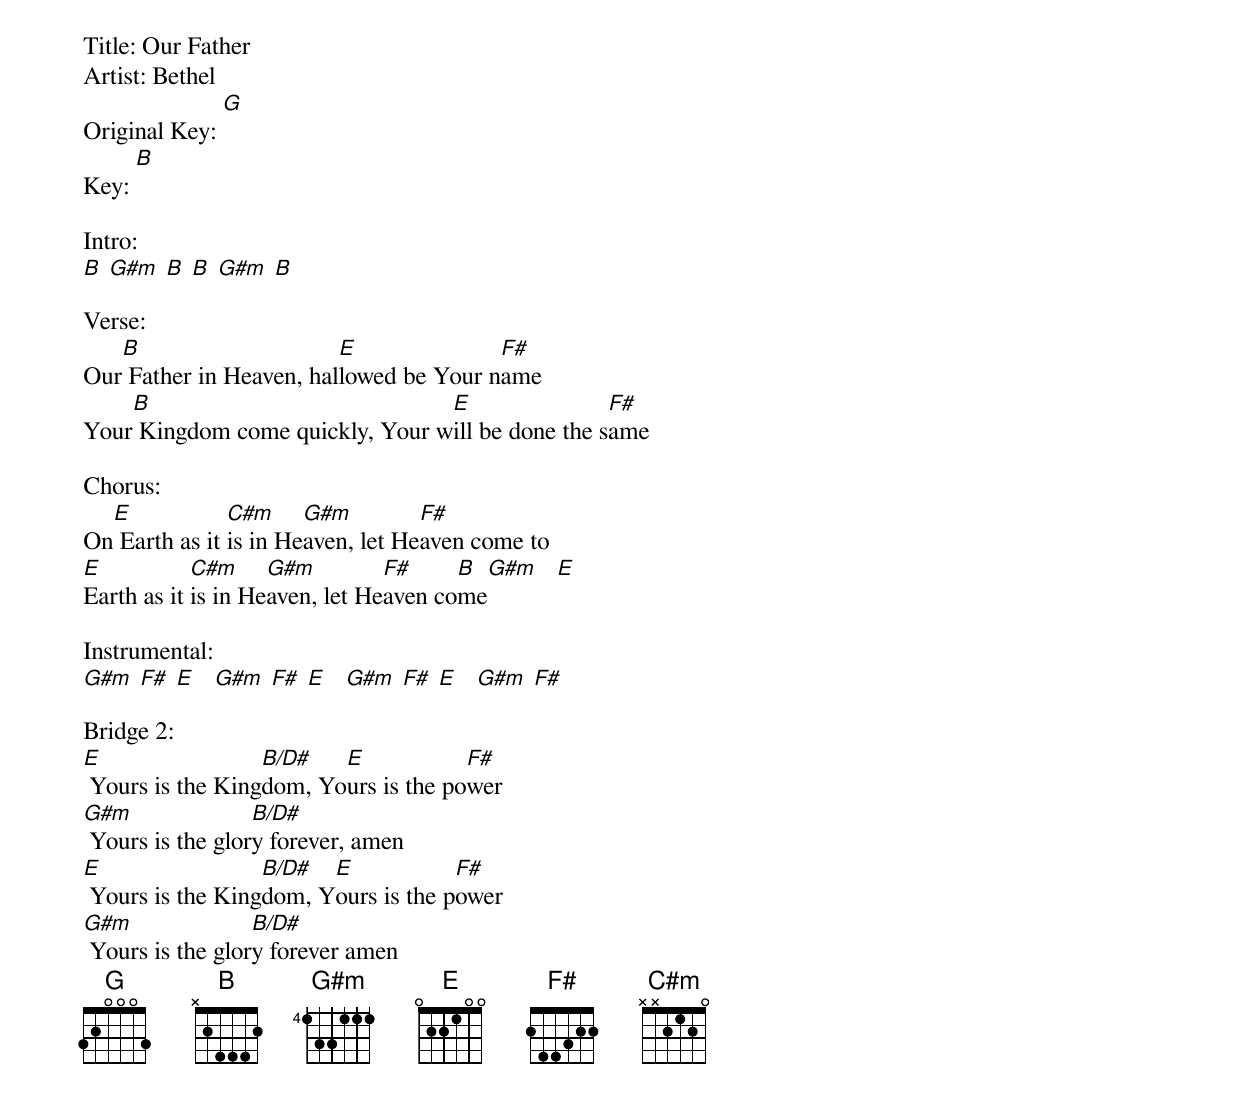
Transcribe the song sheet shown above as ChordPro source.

Title: Our Father
Artist: Bethel
Original Key: [G]
Key: [B]

Intro:
[B] [G#m] [B] [B] [G#m] [B]

Verse:
Our[B] Father in Heaven, hal[E]lowed be Your n[F#]ame
Your[B] Kingdom come quickly, Your w[E]ill be done the s[F#]ame

Chorus:
On[E] Earth as it [C#m]is in He[G#m]aven, let He[F#]aven come to
[E]Earth as it [C#m]is in He[G#m]aven, let He[F#]aven co[B]me[G#m]   [E]

Instrumental:
[G#m] [F#] [E]   [G#m] [F#] [E]   [G#m] [F#] [E]   [G#m] [F#]

Bridge 2:
[E] Yours is the King[B/D#]dom, Yo[E]urs is the po[F#]wer
[G#m] Yours is the glor[B/D#]y forever, amen
[E] Yours is the King[B/D#]dom, Y[E]ours is the p[F#]ower
[G#m] Yours is the glor[B/D#]y forever amen
